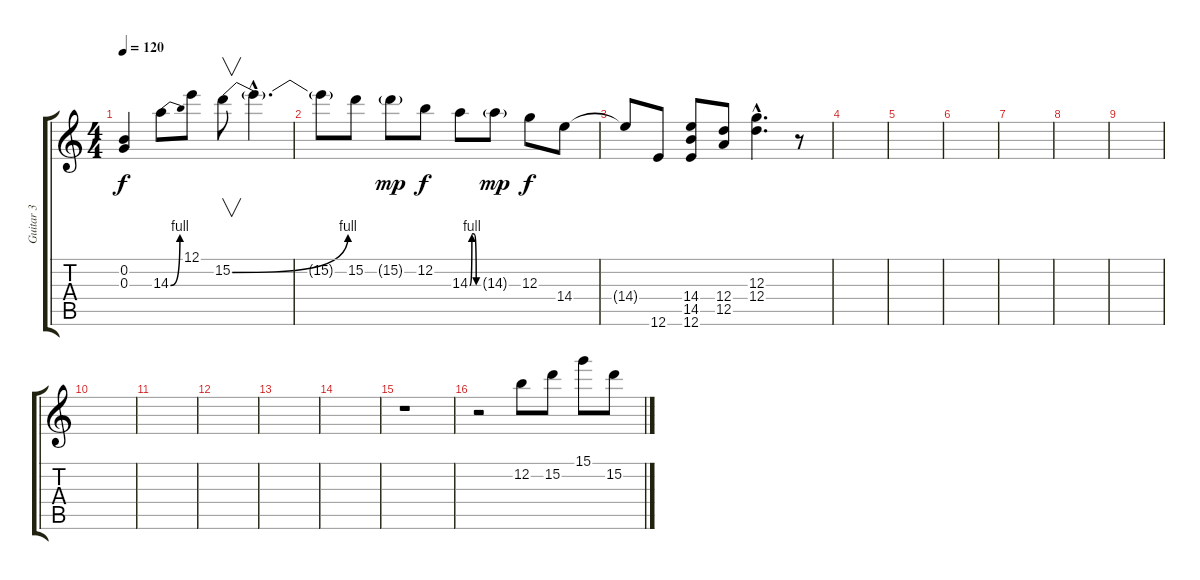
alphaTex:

\track ("Guitar 3" "Guitar 3") {instrument distortionguitar}
\staff {score tabs}
\tuning (E4 B3 G3 D3 A2 E2) {hide}
\ts (4 4)
\tempo 120
\clef g2
\ks c
(0.2 0.3).4{dy f} 14.3{be (bend 0 0 60 4)}.8 12.1.8 15.2{be (bend 0 0 60 4)}.8{v} 15.2{hac t}.4{d} |
15.2{t}.8 15.2.8 15.2{g}.8{dy mp} 12.2.8{dy f} 14.3{be (custom 0 0 15 4 30 4 45 0 60 0)}.8 14.3{g}.8{dy mp} 12.3.8{dy f} 14.4.8 |
14.4{t}.8 12.6.8 (14.4 14.5 12.6).8 (12.4 12.5).8 (12.3{hac} 12.4{hac}).4{d} r.8 |
|
|
|
|
|
|
|
|
|
|
|
r.1 |
r.2 12.2.8 15.2.8 15.1.8 15.2.8
